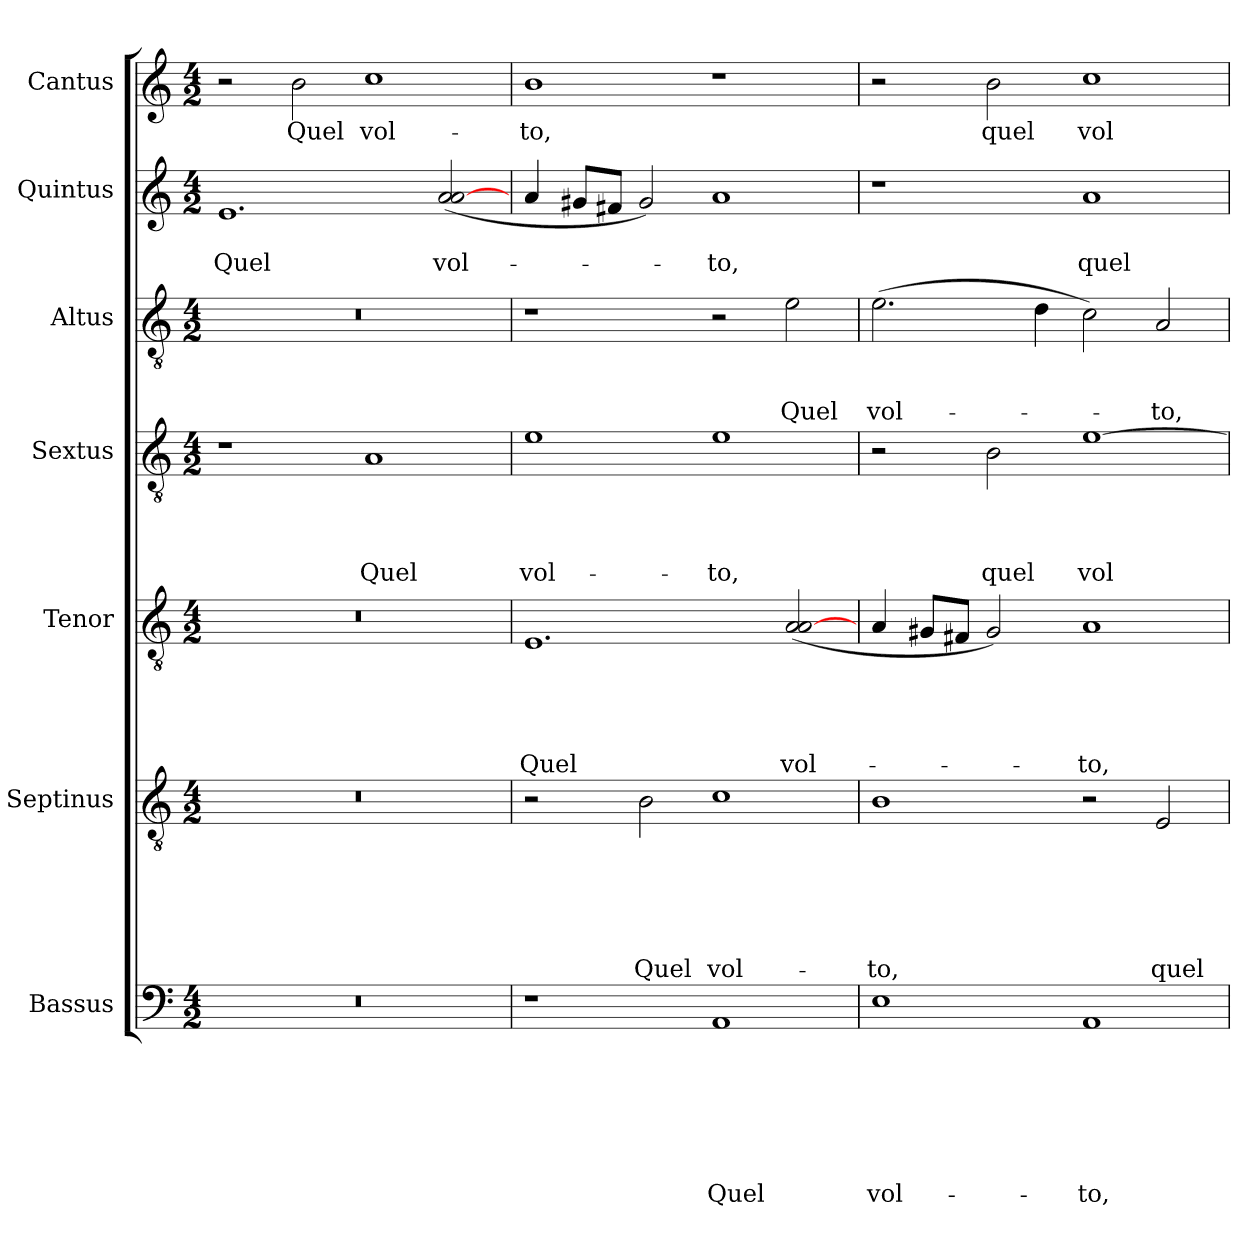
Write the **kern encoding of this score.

**kern	**text	**text	**text	**text	**text	**text	**text	**kern	**text	**text	**text	**text	**text	**text	**kern	**text	**text	**text	**text	**text	**kern	**text	**text	**text	**text	**kern	**text	**text	**text	**kern	**text	**text	**kern	**text
*part7	*part7	*part7	*part7	*part7	*part7	*part7	*part7	*part6	*part6	*part6	*part6	*part6	*part6	*part6	*part5	*part5	*part5	*part5	*part5	*part5	*part4	*part4	*part4	*part4	*part4	*part3	*part3	*part3	*part3	*part2	*part2	*part2	*part1	*part1
*staff7	*staff7	*staff7	*staff7	*staff7	*staff7	*staff7	*staff7	*staff6	*staff6	*staff6	*staff6	*staff6	*staff6	*staff6	*staff5	*staff5	*staff5	*staff5	*staff5	*staff5	*staff4	*staff4	*staff4	*staff4	*staff4	*staff3	*staff3	*staff3	*staff3	*staff2	*staff2	*staff2	*staff1	*staff1
*I"Bassus	*	*	*	*	*	*	*	*I"Septinus	*	*	*	*	*	*	*I"Tenor	*	*	*	*	*	*I"Sextus	*	*	*	*	*I"Altus	*	*	*	*I"Quintus	*	*	*I"Cantus	*
*clefF4	*	*	*	*	*	*	*	*clefGv2	*	*	*	*	*	*	*clefGv2	*	*	*	*	*	*clefGv2	*	*	*	*	*clefGv2	*	*	*	*clefG2	*	*	*clefG2	*
*k[]	*	*	*	*	*	*	*	*k[]	*	*	*	*	*	*	*k[]	*	*	*	*	*	*k[]	*	*	*	*	*k[]	*	*	*	*k[]	*	*	*k[]	*
*C:	*	*	*	*	*	*	*	*C:	*	*	*	*	*	*	*C:	*	*	*	*	*	*C:	*	*	*	*	*C:	*	*	*	*C:	*	*	*C:	*
*M4/2	*	*	*	*	*	*	*	*M4/2	*	*	*	*	*	*	*M4/2	*	*	*	*	*	*M4/2	*	*	*	*	*M4/2	*	*	*	*M4/2	*	*	*M4/2	*
=1	=1	=1	=1	=1	=1	=1	=1	=1	=1	=1	=1	=1	=1	=1	=1	=1	=1	=1	=1	=1	=1	=1	=1	=1	=1	=1	=1	=1	=1	=1	=1	=1	=1	=1
!	!	!	!	!	!	!	!	!	!	!	!	!	!	!	!	!	!	!	!	!	!	!	!	!	!	!	!	!	!	!	!	!LO:LY:b	!	!
0r	.	.	.	.	.	.	.	0r	.	.	.	.	.	.	0r	.	.	.	.	.	1r	.	.	.	.	0r	.	.	.	1.e	.	Quel	2r	.
!	!	!	!	!	!	!	!	!	!	!	!	!	!	!	!	!	!	!	!	!	!	!	!	!	!	!	!	!	!	!	!	!	!	!LO:LY:b
.	.	.	.	.	.	.	.	.	.	.	.	.	.	.	.	.	.	.	.	.	.	.	.	.	.	.	.	.	.	.	.	.	2b\	Quel
!	!	!	!	!	!	!	!	!	!	!	!	!	!	!	!	!	!	!	!	!	!	!	!	!	!LO:LY:b	!	!	!	!	!	!	!	!	!LO:LY:b
.	.	.	.	.	.	.	.	.	.	.	.	.	.	.	.	.	.	.	.	.	1A	.	.	.	Quel	.	.	.	.	.	.	.	1cc	vol-
!	!	!	!	!	!	!	!	!	!	!	!	!	!	!	!	!	!	!	!	!	!	!	!	!	!	!	!	!	!	!	!	!LO:LY:b	!	!
.	.	.	.	.	.	.	.	.	.	.	.	.	.	.	.	.	.	.	.	.	.	.	.	.	.	.	.	.	.	(<2a/ [<2a/	.	vol-	.	.
=2	=2	=2	=2	=2	=2	=2	=2	=2	=2	=2	=2	=2	=2	=2	=2	=2	=2	=2	=2	=2	=2	=2	=2	=2	=2	=2	=2	=2	=2	=2	=2	=2	=2	=2
!	!	!	!	!	!	!	!	!	!	!	!	!	!	!	!	!	!	!	!	!LO:LY:b	!	!	!	!	!LO:LY:b	!	!	!	!	!	!	!	!	!LO:LY:b
1r	.	.	.	.	.	.	.	2r	.	.	.	.	.	.	1.E	.	.	.	.	Quel	1e	.	.	.	vol-	1r	.	.	.	4a/	.	.	1b	-to,
.	.	.	.	.	.	.	.	.	.	.	.	.	.	.	.	.	.	.	.	.	.	.	.	.	.	.	.	.	.	8g#X/L	.	.	.	.
.	.	.	.	.	.	.	.	.	.	.	.	.	.	.	.	.	.	.	.	.	.	.	.	.	.	.	.	.	.	8f#X/J	.	.	.	.
!	!	!	!	!	!	!	!	!	!	!	!	!	!	!LO:LY:b	!	!	!	!	!	!	!	!	!	!	!	!	!	!	!	!	!	!	!	!
.	.	.	.	.	.	.	.	2B\	.	.	.	.	.	Quel	.	.	.	.	.	.	.	.	.	.	.	.	.	.	.	2g#/)	.	.	.	.
!	!	!	!	!	!	!	!LO:LY:b	!	!	!	!	!	!	!LO:LY:b	!	!	!	!	!	!	!	!	!	!	!LO:LY:b	!	!	!	!	!	!	!LO:LY:b	!	!
1AA	.	.	.	.	.	.	Quel	1c	.	.	.	.	.	vol-	.	.	.	.	.	.	1e	.	.	.	-to,	2r	.	.	.	1a	.	-to,	1r	.
!	!	!	!	!	!	!	!	!	!	!	!	!	!	!	!	!	!	!	!	!LO:LY:b	!	!	!	!	!	!	!	!	!LO:LY:b	!	!	!	!	!
.	.	.	.	.	.	.	.	.	.	.	.	.	.	.	(<2A/ [<2A/	.	.	.	.	vol-	.	.	.	.	.	2e\	.	.	Quel	.	.	.	.	.
=3	=3	=3	=3	=3	=3	=3	=3	=3	=3	=3	=3	=3	=3	=3	=3	=3	=3	=3	=3	=3	=3	=3	=3	=3	=3	=3	=3	=3	=3	=3	=3	=3	=3	=3
!	!	!	!	!	!	!	!LO:LY:b	!	!	!	!	!	!	!LO:LY:b	!	!	!	!	!	!	!	!	!	!	!	!	!	!	!LO:LY:b	!	!	!	!	!
1E	.	.	.	.	.	.	vol-	1B	.	.	.	.	.	-to,	4A/	.	.	.	.	.	2r	.	.	.	.	(>2.e\	.	.	vol-	1r	.	.	2r	.
.	.	.	.	.	.	.	.	.	.	.	.	.	.	.	8G#X/L	.	.	.	.	.	.	.	.	.	.	.	.	.	.	.	.	.	.	.
.	.	.	.	.	.	.	.	.	.	.	.	.	.	.	8F#X/J	.	.	.	.	.	.	.	.	.	.	.	.	.	.	.	.	.	.	.
!	!	!	!	!	!	!	!	!	!	!	!	!	!	!	!	!	!	!	!	!	!	!	!	!	!LO:LY:b	!	!	!	!	!	!	!	!	!LO:LY:b
.	.	.	.	.	.	.	.	.	.	.	.	.	.	.	2G#/)	.	.	.	.	.	2B\	.	.	.	quel	.	.	.	.	.	.	.	2b\	quel
.	.	.	.	.	.	.	.	.	.	.	.	.	.	.	.	.	.	.	.	.	.	.	.	.	.	4d\	.	.	.	.	.	.	.	.
!	!	!	!	!	!	!	!LO:LY:b	!	!	!	!	!	!	!	!	!	!	!	!	!LO:LY:b	!	!	!	!	!LO:LY:b	!	!	!	!	!	!	!LO:LY:b	!	!LO:LY:b
1AA	.	.	.	.	.	.	-to,	2r	.	.	.	.	.	.	1A	.	.	.	.	-to,	[>1e	.	.	.	vol-	2c\)	.	.	.	1a	.	quel	1cc	vol-
!	!	!	!	!	!	!	!	!	!	!	!	!	!	!LO:LY:b	!	!	!	!	!	!	!	!	!	!	!	!	!	!	!LO:LY:b	!	!	!	!	!
.	.	.	.	.	.	.	.	2E/	.	.	.	.	.	quel	.	.	.	.	.	.	.	.	.	.	.	2A/	.	.	-to,	.	.	.	.	.
=	=	=	=	=	=	=	=	=	=	=	=	=	=	=	=	=	=	=	=	=	=	=	=	=	=	=	=	=	=	=	=	=	=	=
*-	*-	*-	*-	*-	*-	*-	*-	*-	*-	*-	*-	*-	*-	*-	*-	*-	*-	*-	*-	*-	*-	*-	*-	*-	*-	*-	*-	*-	*-	*-	*-	*-	*-	*-
